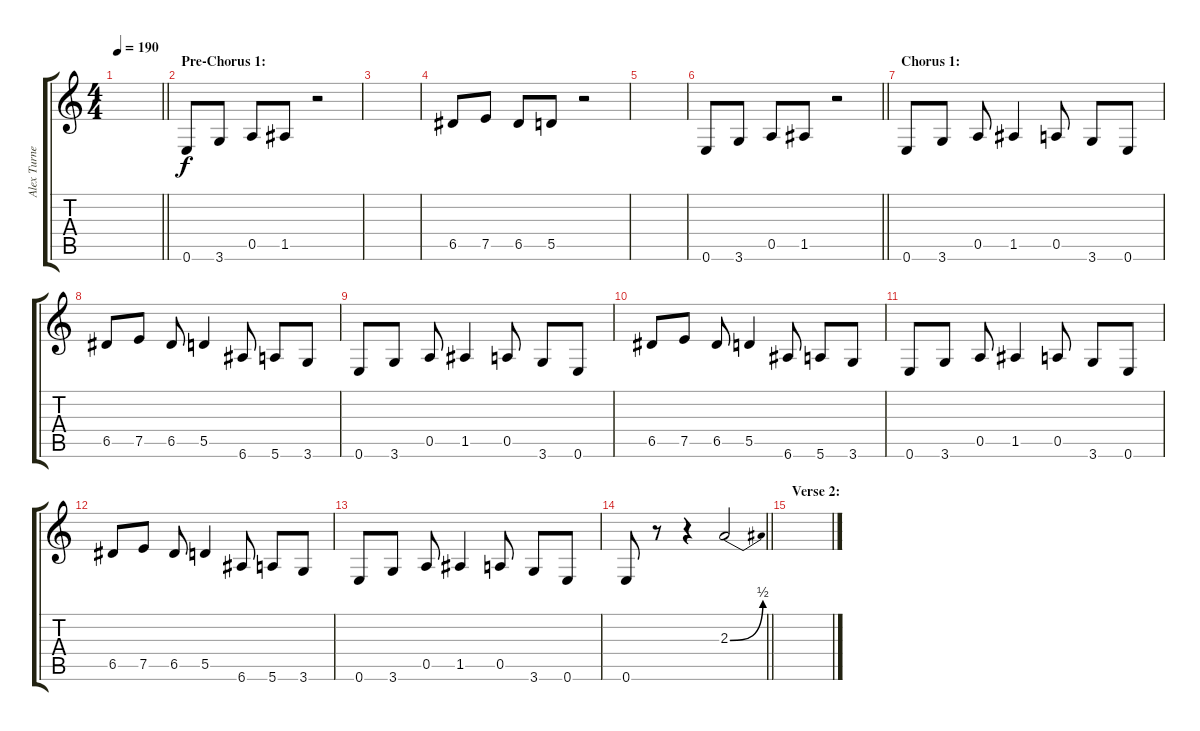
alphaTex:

\track ("Alex Turner (Rhythm Guitar)" "Alex Turne") {instrument overdrivenguitar}
\staff {score tabs}
\tuning (E4 B3 G3 D3 A2 E2) {hide}
\ts (4 4)
\tempo 190
\clef g2
\barLineRight lightlight
\ks c
|
\section ("" "Pre-Chorus 1:")
0.6.8 3.6.8 0.5.8 1.5.8 r.2 |
|
6.5.8 7.5.8 6.5.8 5.5.8 r.2 |
|
\barLineRight lightlight
0.6.8 3.6.8 0.5.8 1.5.8 r.2 |
\section ("" "Chorus 1:")
0.6.8 3.6.8 0.5.8 1.5.4 0.5.8 3.6.8 0.6.8 |
6.5.8 7.5.8 6.5.8 5.5.4 6.6.8 5.6.8 3.6.8 |
0.6.8 3.6.8 0.5.8 1.5.4 0.5.8 3.6.8 0.6.8 |
6.5.8 7.5.8 6.5.8 5.5.4 6.6.8 5.6.8 3.6.8 |
0.6.8 3.6.8 0.5.8 1.5.4 0.5.8 3.6.8 0.6.8 |
6.5.8 7.5.8 6.5.8 5.5.4 6.6.8 5.6.8 3.6.8 |
0.6.8 3.6.8 0.5.8 1.5.4 0.5.8 3.6.8 0.6.8 |
\barLineRight lightlight
0.6.8 r.8 r.4 2.3{be (bend 0 0 60 2)}.2 |
\section ("" "Verse 2:")
